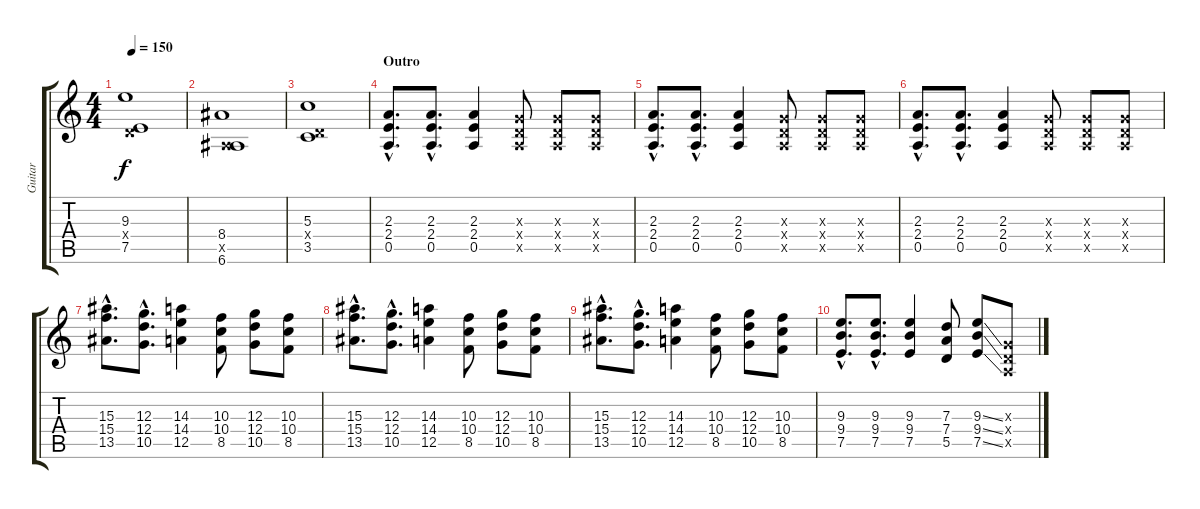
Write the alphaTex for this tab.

\track ("Guitar" "Guitar") {instrument distortionguitar}
\staff {score tabs}
\tuning (E4 B3 G3 D3 A2 E2) {hide}
\ts (4 4)
\tempo 150
\clef g2
\ks c
(9.3 0.4{x} 7.5).1{dy f} |
(8.4 0.5{x} 6.6).1 |
(5.3 0.4{x} 3.5).1 |
\section ("" "Outro")
(2.3{hac} 2.4{hac} 0.5{hac}).8{d} (2.3{hac} 2.4{hac} 0.5{hac}).8{d} (2.3 2.4 0.5).4 (0.3{x} 0.4{x} 0.5{x}).8 (0.3{x} 0.4{x} 0.5{x}).8 (0.3{x} 0.4{x} 0.5{x}).8 |
(2.3{hac} 2.4{hac} 0.5{hac}).8{d} (2.3{hac} 2.4{hac} 0.5{hac}).8{d} (2.3 2.4 0.5).4 (0.3{x} 0.4{x} 0.5{x}).8 (0.3{x} 0.4{x} 0.5{x}).8 (0.3{x} 0.4{x} 0.5{x}).8 |
(2.3{hac} 2.4{hac} 0.5{hac}).8{d} (2.3{hac} 2.4{hac} 0.5{hac}).8{d} (2.3 2.4 0.5).4 (0.3{x} 0.4{x} 0.5{x}).8 (0.3{x} 0.4{x} 0.5{x}).8 (0.3{x} 0.4{x} 0.5{x}).8 |
(15.3{hac} 15.4{hac} 13.5{hac}).8{d} (12.3{hac} 12.4{hac} 10.5{hac}).8{d} (14.3 14.4 12.5).4 (10.3 10.4 8.5).8 (12.3 12.4 10.5).8 (10.3 10.4 8.5).8 |
(15.3{hac} 15.4{hac} 13.5{hac}).8{d} (12.3{hac} 12.4{hac} 10.5{hac}).8{d} (14.3 14.4 12.5).4 (10.3 10.4 8.5).8 (12.3 12.4 10.5).8 (10.3 10.4 8.5).8 |
(15.3{hac} 15.4{hac} 13.5{hac}).8{d} (12.3{hac} 12.4{hac} 10.5{hac}).8{d} (14.3 14.4 12.5).4 (10.3 10.4 8.5).8 (12.3 12.4 10.5).8 (10.3 10.4 8.5).8 |
(9.3{hac} 9.4{hac} 7.5{hac}).8{d} (9.3{hac} 9.4{hac} 7.5{hac}).8{d} (9.3 9.4 7.5).4 (7.3 7.4 5.5).8 (9.3{ss} 9.4{ss} 7.5{ss}).8 (0.3{x} 0.4{x} 0.5{x}).8
